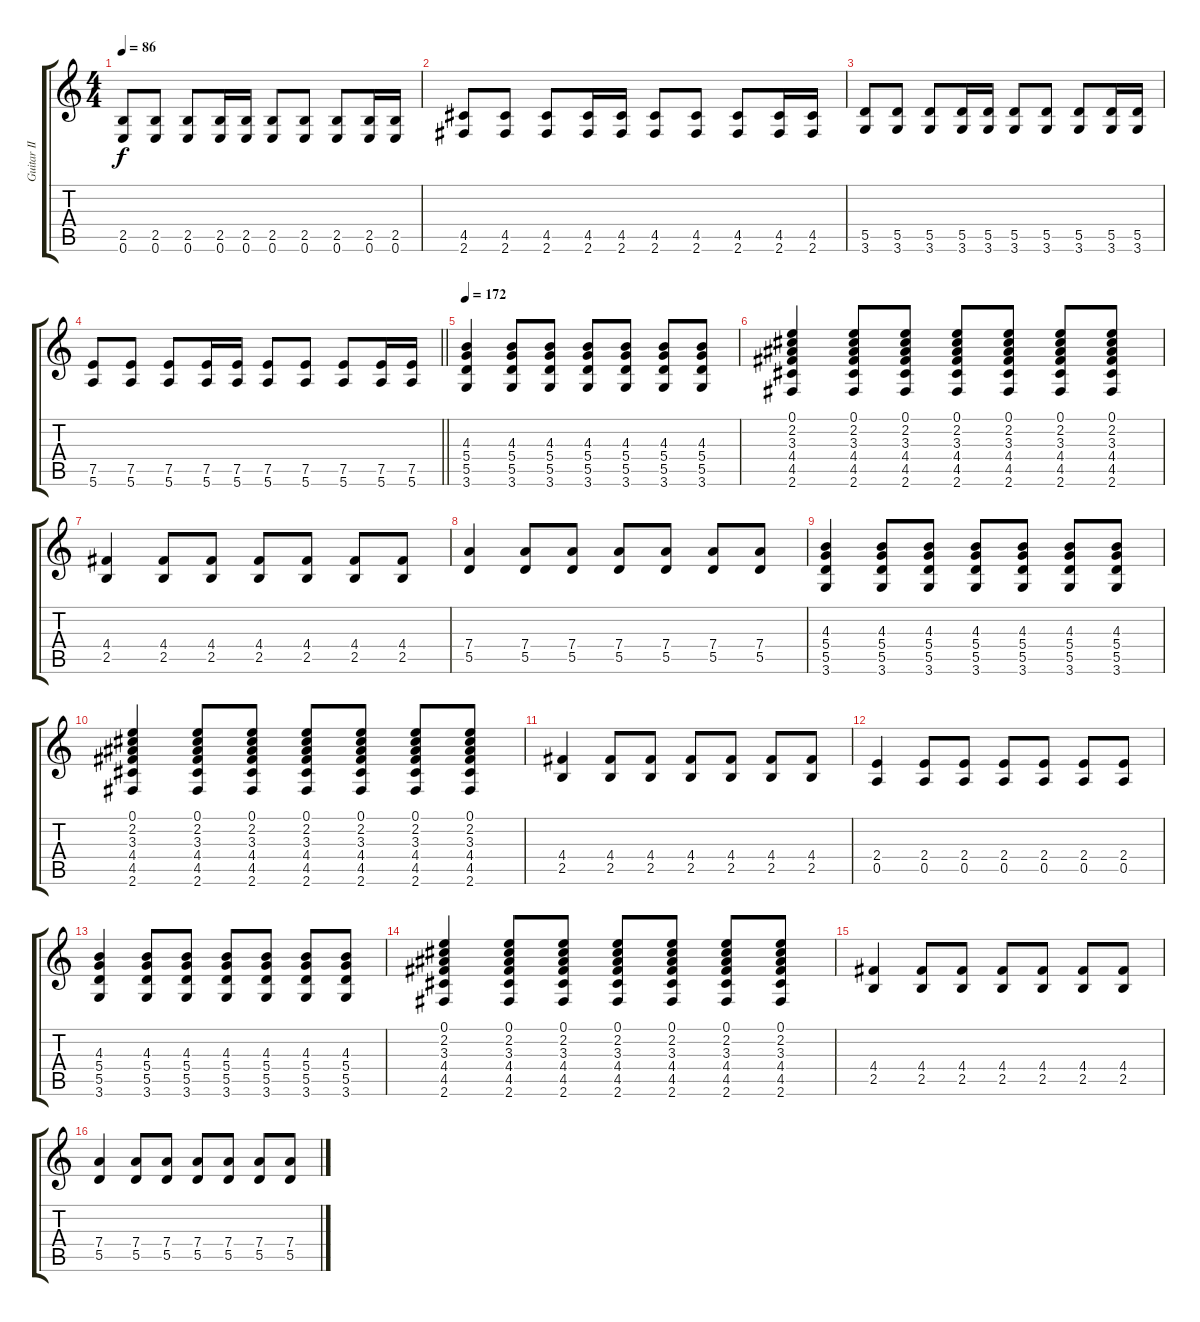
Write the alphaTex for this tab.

\track ("Guitar II - Gotou" "Guitar II ") {instrument electricguitarjazz}
\staff {score tabs}
\tuning (E4 B3 G3 D3 A2 E2) {hide}
\ts (4 4)
\tempo 86
\clef g2
\ks c
(2.5 0.6).8{dy f} (2.5 0.6).8 (2.5 0.6).8 (2.5 0.6).16 (2.5 0.6).16 (2.5 0.6).8 (2.5 0.6).8 (2.5 0.6).8 (2.5 0.6).16 (2.5 0.6).16 |
(4.5 2.6).8 (4.5 2.6).8 (4.5 2.6).8 (4.5 2.6).16 (4.5 2.6).16 (4.5 2.6).8 (4.5 2.6).8 (4.5 2.6).8 (4.5 2.6).16 (4.5 2.6).16 |
(5.5 3.6).8 (5.5 3.6).8 (5.5 3.6).8 (5.5 3.6).16 (5.5 3.6).16 (5.5 3.6).8 (5.5 3.6).8 (5.5 3.6).8 (5.5 3.6).16 (5.5 3.6).16 |
\barLineRight lightlight
(7.5 5.6).8 (7.5 5.6).8 (7.5 5.6).8 (7.5 5.6).16 (7.5 5.6).16 (7.5 5.6).8 (7.5 5.6).8 (7.5 5.6).8 (7.5 5.6).16 (7.5 5.6).16 |
\tempo 172
(4.3 5.4 5.5 3.6).4 (4.3 5.4 5.5 3.6).8 (4.3 5.4 5.5 3.6).8 (4.3 5.4 5.5 3.6).8 (4.3 5.4 5.5 3.6).8 (4.3 5.4 5.5 3.6).8 (4.3 5.4 5.5 3.6).8 |
(0.1 2.2 3.3 4.4 4.5 2.6).4 (0.1 2.2 3.3 4.4 4.5 2.6).8 (0.1 2.2 3.3 4.4 4.5 2.6).8 (0.1 2.2 3.3 4.4 4.5 2.6).8 (0.1 2.2 3.3 4.4 4.5 2.6).8 (0.1 2.2 3.3 4.4 4.5 2.6).8 (0.1 2.2 3.3 4.4 4.5 2.6).8 |
(4.4 2.5).4 (4.4 2.5).8 (4.4 2.5).8 (4.4 2.5).8 (4.4 2.5).8 (4.4 2.5).8 (4.4 2.5).8 |
(7.4 5.5).4 (7.4 5.5).8 (7.4 5.5).8 (7.4 5.5).8 (7.4 5.5).8 (7.4 5.5).8 (7.4 5.5).8 |
(4.3 5.4 5.5 3.6).4 (4.3 5.4 5.5 3.6).8 (4.3 5.4 5.5 3.6).8 (4.3 5.4 5.5 3.6).8 (4.3 5.4 5.5 3.6).8 (4.3 5.4 5.5 3.6).8 (4.3 5.4 5.5 3.6).8 |
(0.1 2.2 3.3 4.4 4.5 2.6).4 (0.1 2.2 3.3 4.4 4.5 2.6).8 (0.1 2.2 3.3 4.4 4.5 2.6).8 (0.1 2.2 3.3 4.4 4.5 2.6).8 (0.1 2.2 3.3 4.4 4.5 2.6).8 (0.1 2.2 3.3 4.4 4.5 2.6).8 (0.1 2.2 3.3 4.4 4.5 2.6).8 |
(4.4 2.5).4 (4.4 2.5).8 (4.4 2.5).8 (4.4 2.5).8 (4.4 2.5).8 (4.4 2.5).8 (4.4 2.5).8 |
(2.4 0.5).4 (2.4 0.5).8 (2.4 0.5).8 (2.4 0.5).8 (2.4 0.5).8 (2.4 0.5).8 (2.4 0.5).8 |
(4.3 5.4 5.5 3.6).4 (4.3 5.4 5.5 3.6).8 (4.3 5.4 5.5 3.6).8 (4.3 5.4 5.5 3.6).8 (4.3 5.4 5.5 3.6).8 (4.3 5.4 5.5 3.6).8 (4.3 5.4 5.5 3.6).8 |
(0.1 2.2 3.3 4.4 4.5 2.6).4 (0.1 2.2 3.3 4.4 4.5 2.6).8 (0.1 2.2 3.3 4.4 4.5 2.6).8 (0.1 2.2 3.3 4.4 4.5 2.6).8 (0.1 2.2 3.3 4.4 4.5 2.6).8 (0.1 2.2 3.3 4.4 4.5 2.6).8 (0.1 2.2 3.3 4.4 4.5 2.6).8 |
(4.4 2.5).4 (4.4 2.5).8 (4.4 2.5).8 (4.4 2.5).8 (4.4 2.5).8 (4.4 2.5).8 (4.4 2.5).8 |
(7.4 5.5).4 (7.4 5.5).8 (7.4 5.5).8 (7.4 5.5).8 (7.4 5.5).8 (7.4 5.5).8 (7.4 5.5).8
